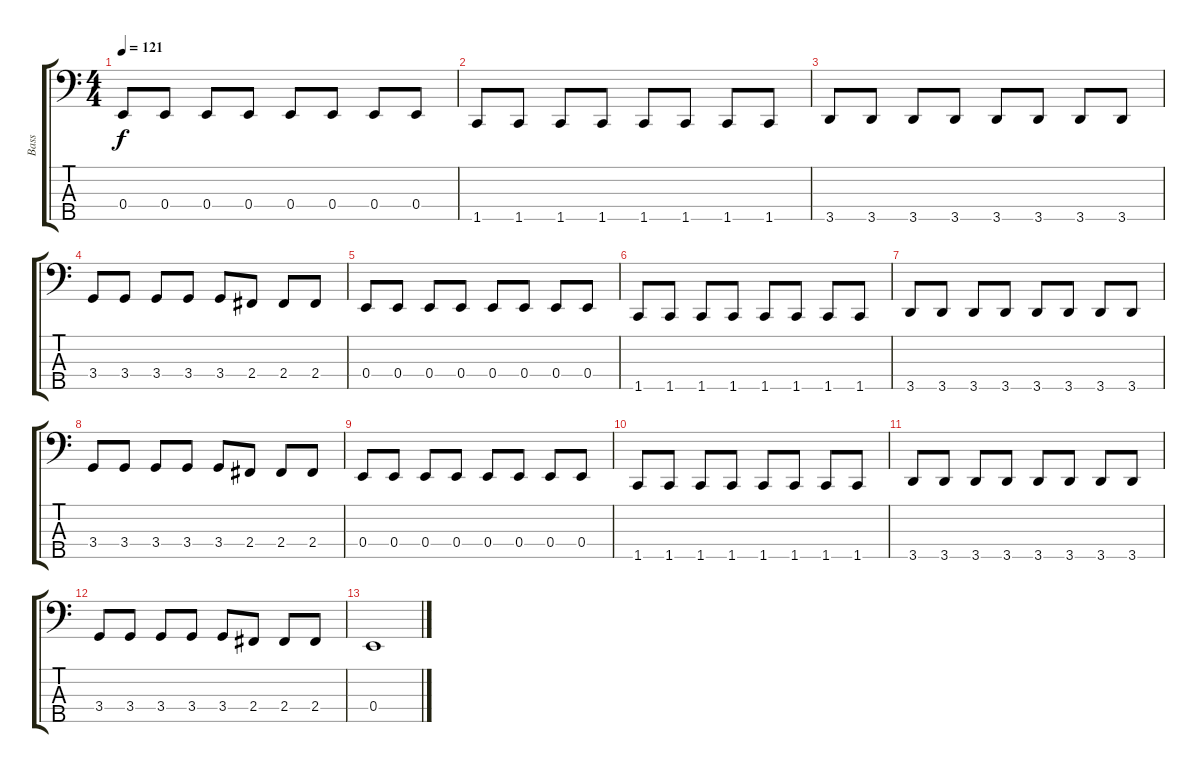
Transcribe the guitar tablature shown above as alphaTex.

\track ("Bass" "Bass") {instrument electricbasspick}
\staff {score tabs}
\tuning (G2 D2 A1 E1 B0) {hide}
\ts (4 4)
\tempo 121
\clef f4
\ks c
0.4.8{dy f} 0.4.8 0.4.8 0.4.8 0.4.8 0.4.8 0.4.8 0.4.8 |
1.5.8 1.5.8 1.5.8 1.5.8 1.5.8 1.5.8 1.5.8 1.5.8 |
3.5.8 3.5.8 3.5.8 3.5.8 3.5.8 3.5.8 3.5.8 3.5.8 |
3.4.8 3.4.8 3.4.8 3.4.8 3.4.8 2.4.8 2.4.8 2.4.8 |
0.4.8 0.4.8 0.4.8 0.4.8 0.4.8 0.4.8 0.4.8 0.4.8 |
1.5.8 1.5.8 1.5.8 1.5.8 1.5.8 1.5.8 1.5.8 1.5.8 |
3.5.8 3.5.8 3.5.8 3.5.8 3.5.8 3.5.8 3.5.8 3.5.8 |
3.4.8 3.4.8 3.4.8 3.4.8 3.4.8 2.4.8 2.4.8 2.4.8 |
0.4.8 0.4.8 0.4.8 0.4.8 0.4.8 0.4.8 0.4.8 0.4.8 |
1.5.8 1.5.8 1.5.8 1.5.8 1.5.8 1.5.8 1.5.8 1.5.8 |
3.5.8 3.5.8 3.5.8 3.5.8 3.5.8 3.5.8 3.5.8 3.5.8 |
3.4.8 3.4.8 3.4.8 3.4.8 3.4.8 2.4.8 2.4.8 2.4.8 |
0.4.1
